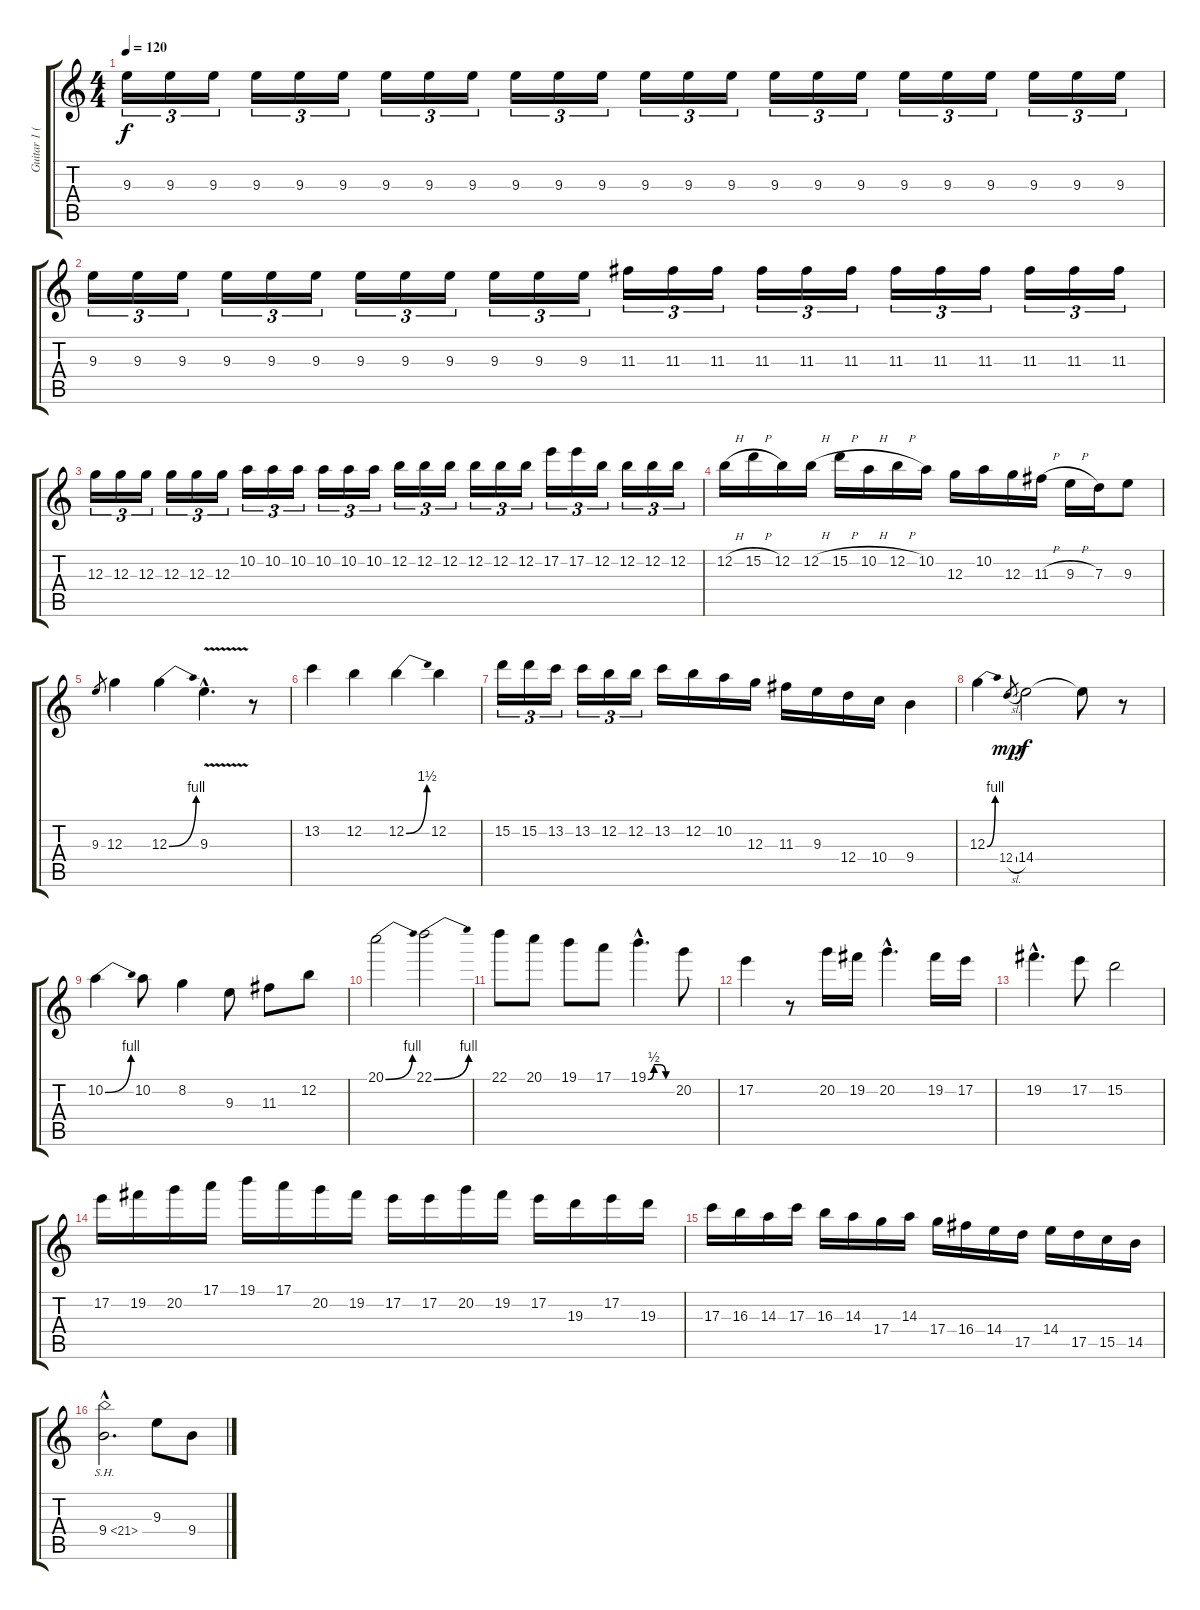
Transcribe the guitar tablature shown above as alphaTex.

\track ("Guitar 1 (solo)" "Guitar 1 (") {instrument distortionguitar}
\staff {score tabs}
\tuning (E4 B3 G3 D3 A2 E2) {hide}
\ts (4 4)
\tempo 120
\clef g2
\ks c
9.3.16{tu (3 2) dy f} 9.3.16{tu (3 2)} 9.3.16{tu (3 2)} 9.3.16{tu (3 2)} 9.3.16{tu (3 2)} 9.3.16{tu (3 2)} 9.3.16{tu (3 2)} 9.3.16{tu (3 2)} 9.3.16{tu (3 2)} 9.3.16{tu (3 2)} 9.3.16{tu (3 2)} 9.3.16{tu (3 2)} 9.3.16{tu (3 2)} 9.3.16{tu (3 2)} 9.3.16{tu (3 2)} 9.3.16{tu (3 2)} 9.3.16{tu (3 2)} 9.3.16{tu (3 2)} 9.3.16{tu (3 2)} 9.3.16{tu (3 2)} 9.3.16{tu (3 2)} 9.3.16{tu (3 2)} 9.3.16{tu (3 2)} 9.3.16{tu (3 2)} |
9.3.16{tu (3 2)} 9.3.16{tu (3 2)} 9.3.16{tu (3 2)} 9.3.16{tu (3 2)} 9.3.16{tu (3 2)} 9.3.16{tu (3 2)} 9.3.16{tu (3 2)} 9.3.16{tu (3 2)} 9.3.16{tu (3 2)} 9.3.16{tu (3 2)} 9.3.16{tu (3 2)} 9.3.16{tu (3 2)} 11.3.16{tu (3 2)} 11.3.16{tu (3 2)} 11.3.16{tu (3 2)} 11.3.16{tu (3 2)} 11.3.16{tu (3 2)} 11.3.16{tu (3 2)} 11.3.16{tu (3 2)} 11.3.16{tu (3 2)} 11.3.16{tu (3 2)} 11.3.16{tu (3 2)} 11.3.16{tu (3 2)} 11.3.16{tu (3 2)} |
12.3.16{tu (3 2)} 12.3.16{tu (3 2)} 12.3.16{tu (3 2)} 12.3.16{tu (3 2)} 12.3.16{tu (3 2)} 12.3.16{tu (3 2)} 10.2.16{tu (3 2)} 10.2.16{tu (3 2)} 10.2.16{tu (3 2)} 10.2.16{tu (3 2)} 10.2.16{tu (3 2)} 10.2.16{tu (3 2)} 12.2.16{tu (3 2)} 12.2.16{tu (3 2)} 12.2.16{tu (3 2)} 12.2.16{tu (3 2)} 12.2.16{tu (3 2)} 12.2.16{tu (3 2)} 17.2.16{tu (3 2)} 17.2.16{tu (3 2)} 12.2.16{tu (3 2)} 12.2.16{tu (3 2)} 12.2.16{tu (3 2)} 12.2.16{tu (3 2)} |
12.2{h}.16 15.2{h}.16 12.2.16 12.2{h}.16 15.2{h}.16 10.2{h}.16 12.2{h}.16 10.2.16 12.3.16 10.2.16 12.3.16 11.3{h}.16 9.3{h}.16 7.3.16 9.3.8 |
9.3.8{gr} 12.3.4 12.3{be (bend 0 0 60 4)}.4 9.3{v hac}.4{d} r.8 |
13.2.4 12.2.4 12.2{be (bend 0 0 60 6)}.4 12.2.4 |
15.2.16{tu (3 2)} 15.2.16{tu (3 2)} 13.2.16{tu (3 2)} 13.2.16{tu (3 2)} 12.2.16{tu (3 2)} 12.2.16{tu (3 2)} 13.2.16 12.2.16 10.2.16 12.3.16 11.3.16 9.3.16 12.4.16 10.4.16 9.4.4 |
12.3{be (bend 0 0 60 4)}.4 12.4{sl}.8{gr dy mp} 14.4.2{dy f} 14.4{t}.8 r.8 |
10.2{be (bend 0 0 60 4)}.4 10.2.8 8.2.4 9.3.8 11.3.8 12.2.8 |
20.1{be (bend 0 0 60 4)}.2 22.1{be (bend 0 0 60 4)}.2 |
22.1.8 20.1.8 19.1.8 17.1.8 19.1{be (custom 0 0 15 2 30 2 45 0 60 0) hac}.4{d} 20.2.8 |
17.2.4 r.8 20.2.16 19.2.16 20.2{hac}.4{d} 19.2.16 17.2.16 |
19.2{hac}.4{d} 17.2.8 15.2.2 |
17.2.16 19.2.16 20.2.16 17.1.16 19.1.16 17.1.16 20.2.16 19.2.16 17.2.16 17.2.16 20.2.16 19.2.16 17.2.16 19.3.16 17.2.16 19.3.16 |
17.3.16 16.3.16 14.3.16 17.3.16 16.3.16 14.3.16 17.4.16 14.3.16 17.4.16 16.4.16 14.4.16 17.5.16 14.4.16 17.5.16 15.5.16 14.5.16 |
9.4{sh 12 hac}.2{d} 9.3.8 9.4.8
